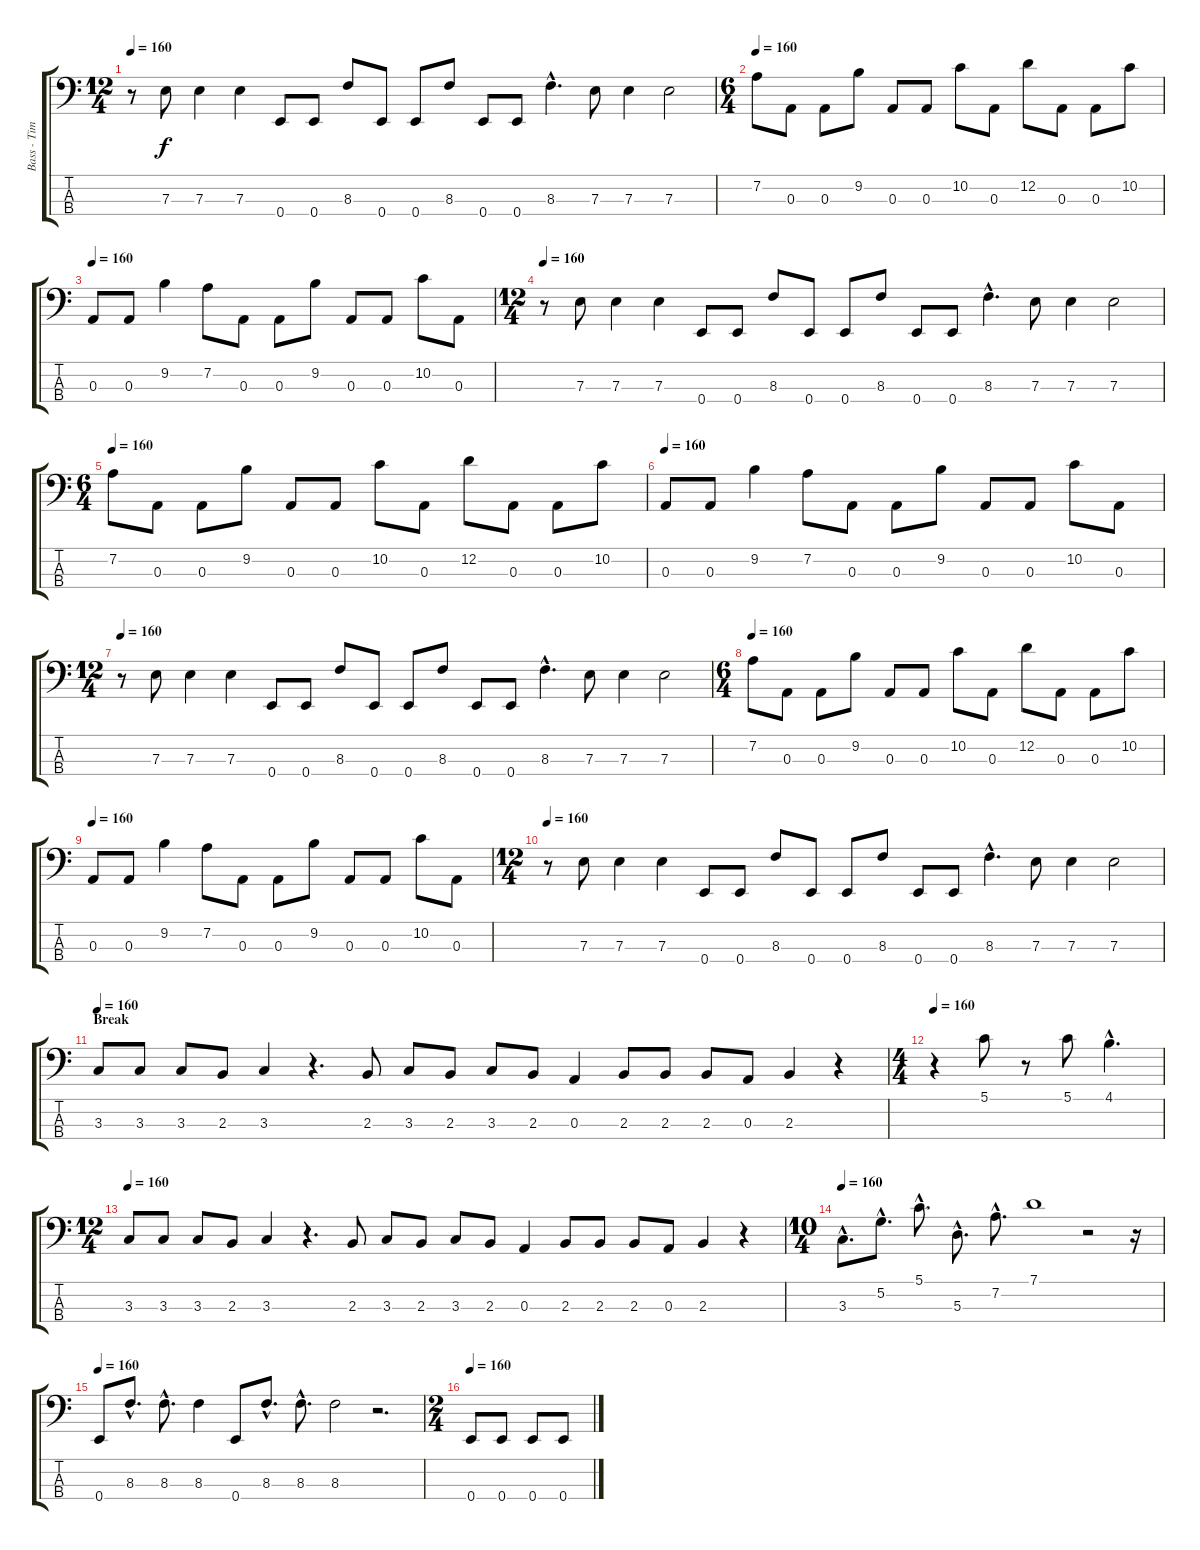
\track ("Bass - Timi Hansen" "Bass - Tim") {instrument slapbass2}
\staff {score tabs}
\tuning (G2 D2 A1 E1) {hide}
\ts (12 4)
\tempo 160
\clef f4
\ks c
r.8{dy f} 7.3.8 7.3.4 7.3.4 0.4.8 0.4.8 8.3.8 0.4.8 0.4.8 8.3.8 0.4.8 0.4.8 8.3{hac}.4{d} 7.3.8 7.3.4 7.3.2 |
\ts (6 4)
\tempo 160
7.2.8 0.3.8 0.3.8 9.2.8 0.3.8 0.3.8 10.2.8 0.3.8 12.2.8 0.3.8 0.3.8 10.2.8 |
\tempo 160
0.3.8 0.3.8 9.2.4 7.2.8 0.3.8 0.3.8 9.2.8 0.3.8 0.3.8 10.2.8 0.3.8 |
\ts (12 4)
\tempo 160
r.8 7.3.8 7.3.4 7.3.4 0.4.8 0.4.8 8.3.8 0.4.8 0.4.8 8.3.8 0.4.8 0.4.8 8.3{hac}.4{d} 7.3.8 7.3.4 7.3.2 |
\ts (6 4)
\tempo 160
7.2.8 0.3.8 0.3.8 9.2.8 0.3.8 0.3.8 10.2.8 0.3.8 12.2.8 0.3.8 0.3.8 10.2.8 |
\tempo 160
0.3.8 0.3.8 9.2.4 7.2.8 0.3.8 0.3.8 9.2.8 0.3.8 0.3.8 10.2.8 0.3.8 |
\ts (12 4)
\tempo 160
r.8 7.3.8 7.3.4 7.3.4 0.4.8 0.4.8 8.3.8 0.4.8 0.4.8 8.3.8 0.4.8 0.4.8 8.3{hac}.4{d} 7.3.8 7.3.4 7.3.2 |
\ts (6 4)
\tempo 160
7.2.8 0.3.8 0.3.8 9.2.8 0.3.8 0.3.8 10.2.8 0.3.8 12.2.8 0.3.8 0.3.8 10.2.8 |
\tempo 160
0.3.8 0.3.8 9.2.4 7.2.8 0.3.8 0.3.8 9.2.8 0.3.8 0.3.8 10.2.8 0.3.8 |
\ts (12 4)
\tempo 160
r.8 7.3.8 7.3.4 7.3.4 0.4.8 0.4.8 8.3.8 0.4.8 0.4.8 8.3.8 0.4.8 0.4.8 8.3{hac}.4{d} 7.3.8 7.3.4 7.3.2 |
\section ("" "Break")
\tempo 160
3.3.8 3.3.8 3.3.8 2.3.8 3.3.4 r.4{d} 2.3.8 3.3.8 2.3.8 3.3.8 2.3.8 0.3.4 2.3.8 2.3.8 2.3.8 0.3.8 2.3.4 r.4 |
\ts (4 4)
\tempo 160
r.4 5.1.8 r.8 5.1.8 4.1{hac}.4{d} |
\ts (12 4)
\tempo 160
3.3.8 3.3.8 3.3.8 2.3.8 3.3.4 r.4{d} 2.3.8 3.3.8 2.3.8 3.3.8 2.3.8 0.3.4 2.3.8 2.3.8 2.3.8 0.3.8 2.3.4 r.4 |
\ts (10 4)
\tempo 160
3.3{hac}.8{d} 5.2{hac}.8{d} 5.1{hac}.8{d} 5.3{hac}.8{d} 7.2{hac}.8{d} 7.1.1 r.2 r.16 |
\tempo 160
0.4.8 8.3{hac}.8{d} 8.3{hac}.8{d} 8.3.4 0.4.8 8.3{hac}.8{d} 8.3{hac}.8{d} 8.3.2 r.2{d} |
\ts (2 4)
\tempo 160
0.4.8 0.4.8 0.4.8 0.4.8
